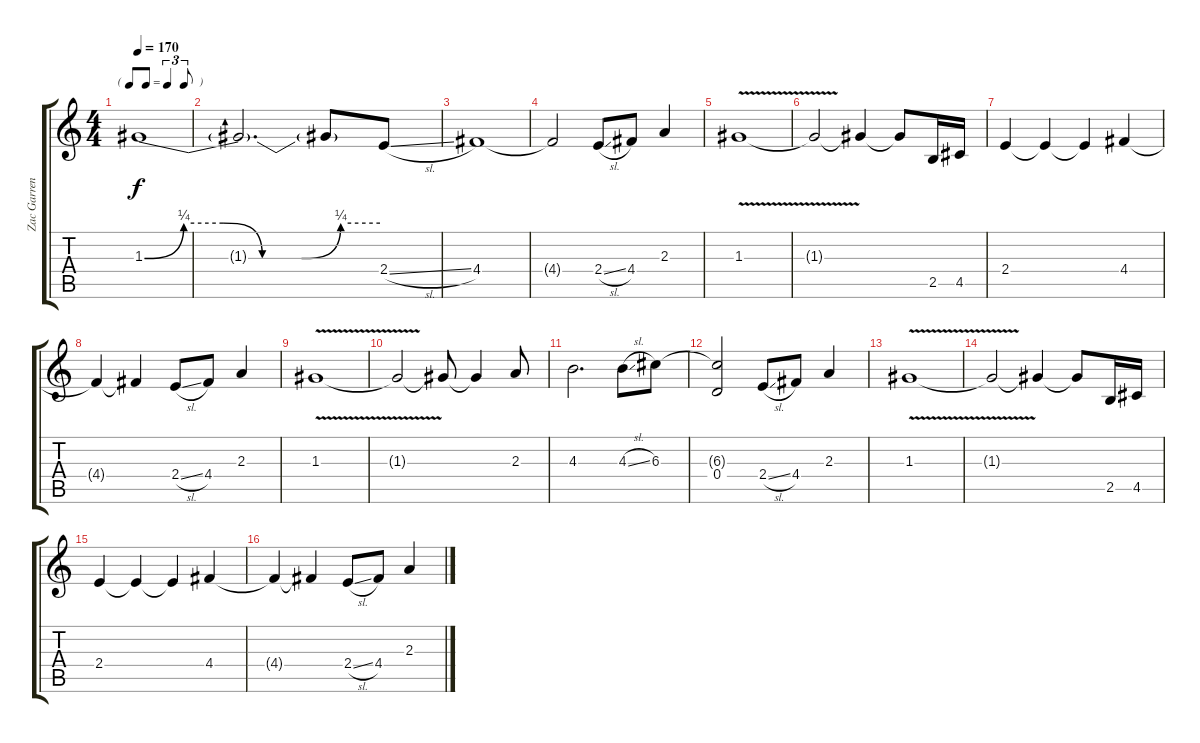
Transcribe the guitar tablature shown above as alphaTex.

\track ("Zac Garren" "Zac Garren") {instrument distortionguitar}
\staff {score tabs}
\tuning (E4 B3 G3 D3 A2 D2) {hide}
\ts (4 4)
\tf triplet8th
\tempo 170
\clef g2
\ks c
1.3{be (custom 0 0 10 1 20 1 30 0 40 0 50 1 60 1)}.1{dy f} |
1.3{t}.2{d} 1.3{t}.8 2.4{sl}.8 |
4.4.1 |
4.4{t}.2 2.4{sl}.8 4.4.8 2.3.4 |
1.3{v}.1 |
1.3{t}.2 1.3{t}.4 1.3{t}.8 2.5.16 4.5.16 |
2.4.4 2.4{t}.4 2.4{t}.4 4.4.4 |
4.4{t}.4 4.4{t}.4 2.4{sl}.8 4.4.8 2.3.4 |
1.3{v}.1 |
1.3{t}.2 1.3{t}.8 1.3{t}.4 2.3.8 |
4.3.2{d} 4.3{sl}.8 6.3.8 |
(6.3{t} 0.4).2 2.4{sl}.8 4.4.8 2.3.4 |
1.3{v}.1 |
1.3{t}.2 1.3{t}.4 1.3{t}.8 2.5.16 4.5.16 |
2.4.4 2.4{t}.4 2.4{t}.4 4.4.4 |
4.4{t}.4 4.4{t}.4 2.4{sl}.8 4.4.8 2.3.4
